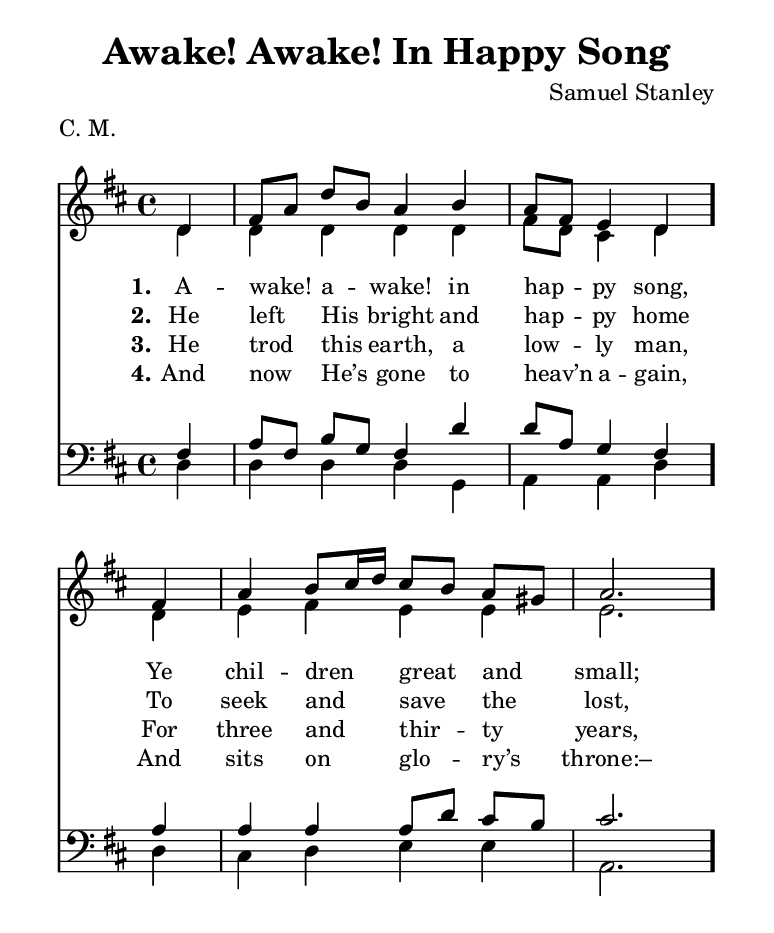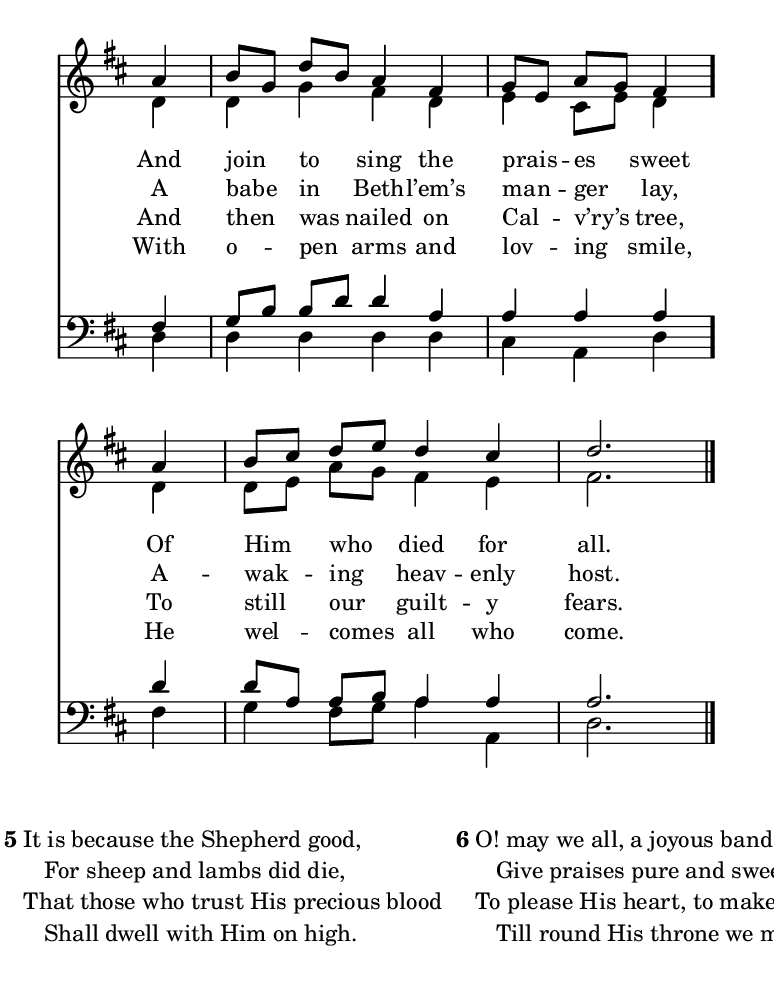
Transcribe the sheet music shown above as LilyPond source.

\include "common/global.ily"
\paper {
  \include "common/paper.ily"
  ragged-bottom = ##t
}

\header{
  hymnnumber = "296"
  title = "Awake! Awake! In Happy Song"
  tunename = "Warwick"
  meter = "C. M."
  poet = ""
  composer = "Samuel Stanley"
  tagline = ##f
}

global = {
  \include "common/overrides.ily"
  \override Staff.TimeSignature.style = #'()
  \time 4/4
  \override Score.MetronomeMark.transparent = ##t % hide all fermata changes too
  \tempo 4=80
  \key d \major
  \partial 4
  \autoBeamOff
}

notesSoprano = {
\global
\relative c' {

  d4 | fis8[ a] d[ b] a4 b | a8[ fis] e4 d
  fis4 | a b8[ cis16 d] cis8[ b] a[ gis] | a2.
  a4 | b8[ g] d'[ b] a4 fis | g8[ e] a[ g] fis4
  a4 | b8[ cis] d[ e] d4 cis | d2.

  \bar "|."

}
}

notesAlto = {
\global
\relative e' {

  d4 | d d d d | fis8[ d] cis4 d
  d4 | e fis e e | e2.
  d4 | d g fis d | e cis8[ e] d4
  d4 | d8[ e] a[ g] fis4 e | fis2.

}
}

notesTenor = {
\global
\relative a {

  fis4 | a8[ fis] b[ g] fis4 d' | d8[ a] g4 fis
  a4 | a a a8[ d] cis[ b] | cis2.
  fis,4 | g8[ b] b[ d] d4 a | a a a
  d4 | d8[ a] a[ b] a4 a | a2.

}
}

notesBass = {
\global
\relative f {

  d4 | d d d g, | a a d
  d4 | cis d e e | a,2.
  d4 | d d d d | cis a d
  fis4 | g fis8[ g] a4 a, | d2.

}
}

wordsA = \lyricmode {
\set stanza = "1."

A -- wake! a -- wake! in hap -- py song, \bar "."
Ye chil -- dren great and small; \bar "."
And join to sing the prais -- es sweet \bar "."
Of Him who died for all. \bar "."

}

wordsB = \lyricmode {
\set stanza = "2."

He left His bright and hap -- py home
To seek and save the lost,
A babe in Beth -- l’em’s man -- ger lay,
A -- wak -- ing heav -- enly host.

}

wordsC = \lyricmode {
\set stanza = "3."

He trod this earth, a low -- ly man,
For three and thir -- ty years, % original has hyphen after `three`
And then was nailed on Cal -- v’ry’s tree,
To still our guilt -- y fears.

}

wordsD = \lyricmode {
\set stanza = "4."

And now He’s gone to heav’n a -- gain,
And sits on glo -- ry’s throne:–
With o -- pen arms and lov -- ing smile,
He wel -- comes all who come.

}

wordsE = \markuplist {

\line { It is because the Shepherd good, }
\line { { \hspace #2 } For sheep and lambs did die, }
\line { That those who trust His precious blood }
\line { { \hspace #2 } Shall dwell with Him on high. }

}

wordsF = \markuplist {

\line { O! may we all, a joyous band, }
\line { { \hspace #2 } Give praises pure and sweet, }
\line { To please His heart, to make Him glad, }
\line { { \hspace #2 } Till round His throne we meet. }

}

\score {
  \context ChoirStaff <<
    \context Staff = upper <<
      \set ChoirStaff.systemStartDelimiter = #'SystemStartBar
      \context Voice  = sopranos { \voiceOne << \notesSoprano >> }
      \context Voice  = altos { \voiceTwo << \notesAlto >> }
      \context Lyrics = one   \lyricsto sopranos \wordsA
      \context Lyrics = two   \lyricsto sopranos \wordsB
      \context Lyrics = three \lyricsto sopranos \wordsC
      \context Lyrics = four  \lyricsto sopranos \wordsD
    >>
    \context Staff = men <<
      \clef bass
      \context Voice  = tenors { \voiceOne << \notesTenor >> }
      \context Voice  = basses { \voiceTwo << \notesBass >> }
    >>
  >>
  \layout {
    \include "common/layout.ily"
  }
  \midi{
    \include "common/midi.ily"
  }
}

\noPageBreak

\markup { \fill-line {
  \hspace #0.1
  \line{ \bold 5 \column { \wordsE } }
  \hspace #0.1
  \line{ \bold 6 \column { \wordsF } }
  \hspace #0.1
} }

\version "2.18.2"  % necessary for upgrading to future LilyPond versions.

% vi:set et ts=2 sw=2 ai nocindent syntax=lilypond:
